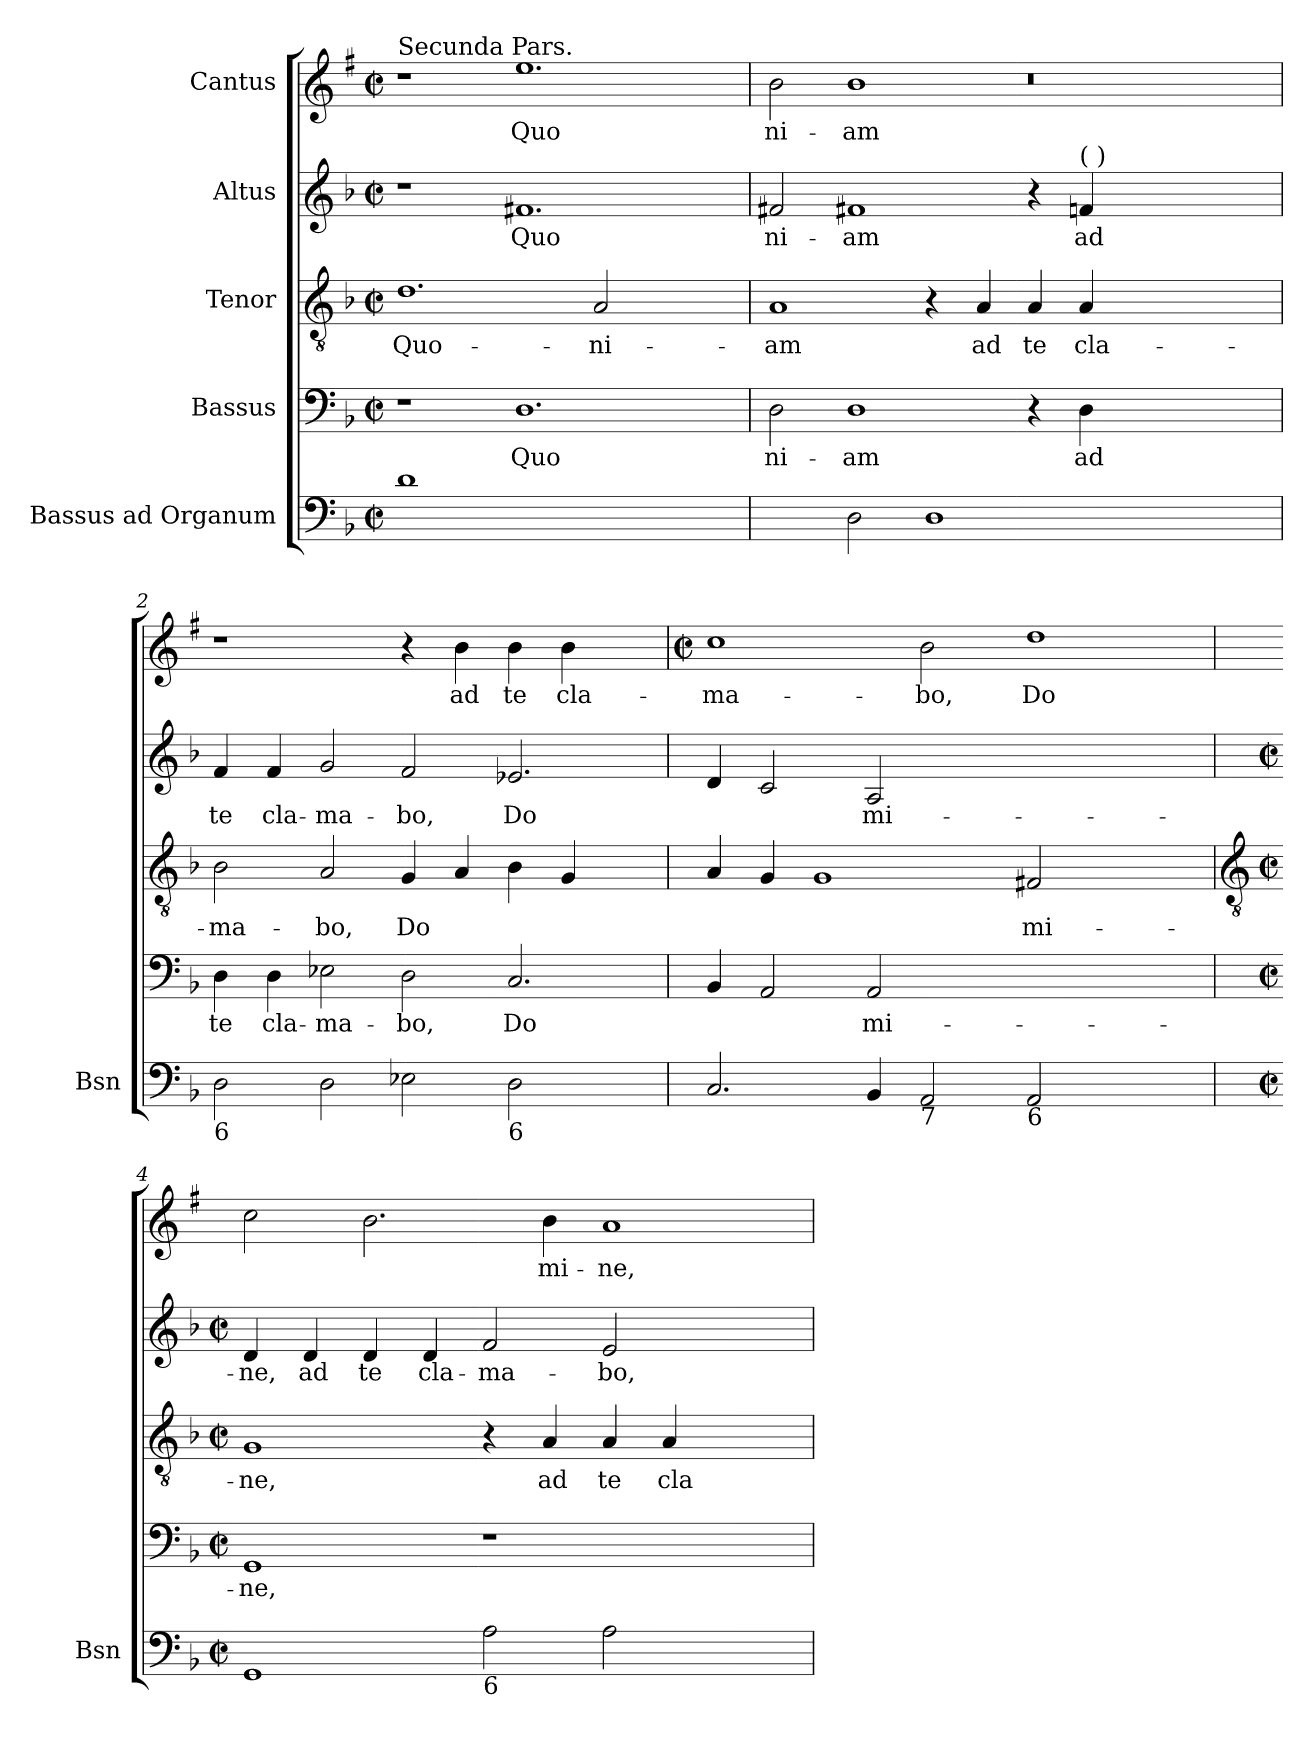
**kern	**kern	**text	**kern	**text	**kern	**text	**kern	**text
*part5	*part4	*part4	*part3	*part3	*part2	*part2	*part1	*part1
*staff5	*staff4	*staff4	*staff3	*staff3	*staff2	*staff2	*staff1	*staff1
*I"Bassus ad Organum	*I"Bassus	*	*I"Tenor	*	*I"Altus	*	*I"Cantus	*
*I'Bsn	*	*	*	*	*	*	*	*
*clefF4	*clefF4	*	*clefGv2	*	*clefG2	*	*clefG2	*
*	*	*	*	*	*	*	*ITrd1c2	*
*k[b-]	*k[b-]	*	*k[b-]	*	*k[b-]	*	*k[b-]	*
*F:	*F:	*	*F:	*	*F:	*	*F:	*
*M4/2	*M4/2	*	*M4/2	*	*M4/2	*	*M4/2	*
*met(c|)	*met(c|)	*	*met(c|)	*	*met(c|)	*	*met(c|)	*
=	=	=	=	=	=	=	=	=
!	!	!	!	!	!	!	!LO:TX:a:t=Secunda Pars.	!
!	!	!	!	!LO:LY:b	!	!	!	!
1d	1r	.	1.d	Quo-	1r	.	1r	.
!	!	!LO:LY:b	!	!	!	!LO:LY:b	!	!LO:LY:b
[1Dyy	1.D	Quo	.	.	1.f#X	Quo	1.dd	Quo
!	!	!	!	!LO:LY:b	!	!	!	!
.	.	.	2A	-ni-	.	.	.	.
2ryy	.	.	2ryy	.	.	.	.	.
=1	=1	=1	=1	=1	=1	=1	=1	=1
!	!	!LO:LY:b	!	!LO:LY:b	!	!LO:LY:b	!	!LO:LY:b
2Dyy]	2D	ni-	1A	-am	2f#X	ni-	2a	ni-
!	!	!LO:LY:b	!	!	!	!LO:LY:b	!	!LO:LY:b
2D	1D	-am	.	.	1f#X	-am	1a	-am
1D	.	.	4r	.	.	.	.	.
!	!	!	!	!LO:LY:b	!	!	!	!
.	.	.	4A	ad	.	.	.	.
!	!	!	!	!LO:LY:b	!	!	!	!
.	4r	.	4A	te	4r	.	0r	.
!	!	!	!	!	!LO:TX:a:t=(  )	!	!	!
!	!	!LO:LY:b	!	!LO:LY:b	!	!LO:LY:b	!	!
.	4D	ad	4A	cla-	4fn	ad	.	.
1.ryy	1.ryy	.	1.ryy	.	1.ryy	.	.	.
=2	=2	=2	=2	=2	=2	=2	=2	=2
!LO:TX:b:t=6	!	!	!	!	!	!	!	!
!	!	!LO:LY:b	!	!LO:LY:b	!	!LO:LY:b	!	!
2D	4D	te	2B-	-ma-	4f	te	1r	.
!	!	!LO:LY:b	!	!	!	!LO:LY:b	!	!
.	4D	cla-	.	.	4f	cla-	.	.
!	!	!LO:LY:b	!	!LO:LY:b	!	!LO:LY:b	!	!
2D	2E-X	-ma-	2A	-bo,	2g	-ma-	.	.
!	!	!LO:LY:b	!	!LO:LY:b	!	!LO:LY:b	!	!
2E-X	2D	-bo,	4G	Do	2f	-bo,	4r	.
!	!	!	!	!	!	!	!	!LO:LY:b
.	.	.	4A	.	.	.	4a	ad
!LO:TX:b:t=6	!	!	!	!	!	!	!	!
!	!	!LO:LY:b	!	!	!	!LO:LY:b	!	!LO:LY:b
2D	2.C	Do	4B-	.	2.e-X	Do	4a	te
!	!	!	!	!	!	!	!	!LO:LY:b
.	.	.	4G	.	.	.	4a	cla-
4ryy	.	.	4ryy	.	.	.	4ryy	.
!!LO:LB:g=z
=3	=3	=3	=3	=3	=3	=3	=3	=3
*	*	*	*	*	*	*	*M4/2	*
*	*	*	*	*	*	*	*met(c|)	*
!	!	!	!	!	!	!	!	!LO:LY:b
2.C	4BB-	.	4A	.	4d	.	1b-	-ma-
.	2AA	.	4G	.	2c	.	.	.
.	.	.	1G	.	.	.	.	.
!	!	!LO:LY:b	!	!	!	!LO:LY:b	!	!
4BB-	2AA	mi-	.	.	2A	mi-	.	.
!LO:TX:b:t=7	!	!	!	!	!	!	!	!
!	!	!	!	!	!	!	!	!LO:LY:b
2AA	.	.	.	.	.	.	2a	-bo,
.	1ryy	.	.	.	1ryy	.	.	.
!LO:TX:b:t=6	!	!	!	!	!	!	!	!
!	!	!	!	!LO:LY:b	!	!	!	!LO:LY:b
2AA	.	.	2F#X	mi-	.	.	1cc	Do
2ryy	.	.	2ryy	.	.	.	.	.
.	4ryy	.	.	.	4ryy	.	.	.
!!LO:LB:g=z
=4	=4	=4	=4	=4	=4	=4	=4	=4
*	*	*	*clefGv2	*	*	*	*	*
*M4/2	*M4/2	*	*M4/2	*	*M4/2	*	*	*
*met(c|)	*met(c|)	*	*met(c|)	*	*met(c|)	*	*	*
!	!	!LO:LY:b	!	!LO:LY:b	!	!LO:LY:b	!	!
1GG	1GG	-ne,	1G	-ne,	4d	-ne,	2b-	.
!	!	!	!	!	!	!LO:LY:b	!	!
.	.	.	.	.	4d	ad	.	.
!	!	!	!	!	!	!LO:LY:b	!	!
.	.	.	.	.	4d	te	2.a	.
!	!	!	!	!	!	!LO:LY:b	!	!
.	.	.	.	.	4d	cla-	.	.
!LO:TX:b:t=6	!	!	!	!	!	!	!	!
!	!	!	!	!	!	!LO:LY:b	!	!
2A	1r	.	4r	.	2f	-ma-	.	.
!	!	!	!	!LO:LY:b	!	!	!	!LO:LY:b
.	.	.	4A	ad	.	.	4a	mi-
!	!	!	!	!LO:LY:b	!	!LO:LY:b	!	!LO:LY:b
2A	.	.	4A	te	2e	-bo,	1g	-ne,
!	!	!	!	!LO:LY:b	!	!	!	!
.	.	.	4A	cla-	.	.	.	.
2ryy	2ryy	.	2ryy	.	2ryy	.	.	.
=	=	=	=	=	=	=	=	=
*-	*-	*-	*-	*-	*-	*-	*-	*-
